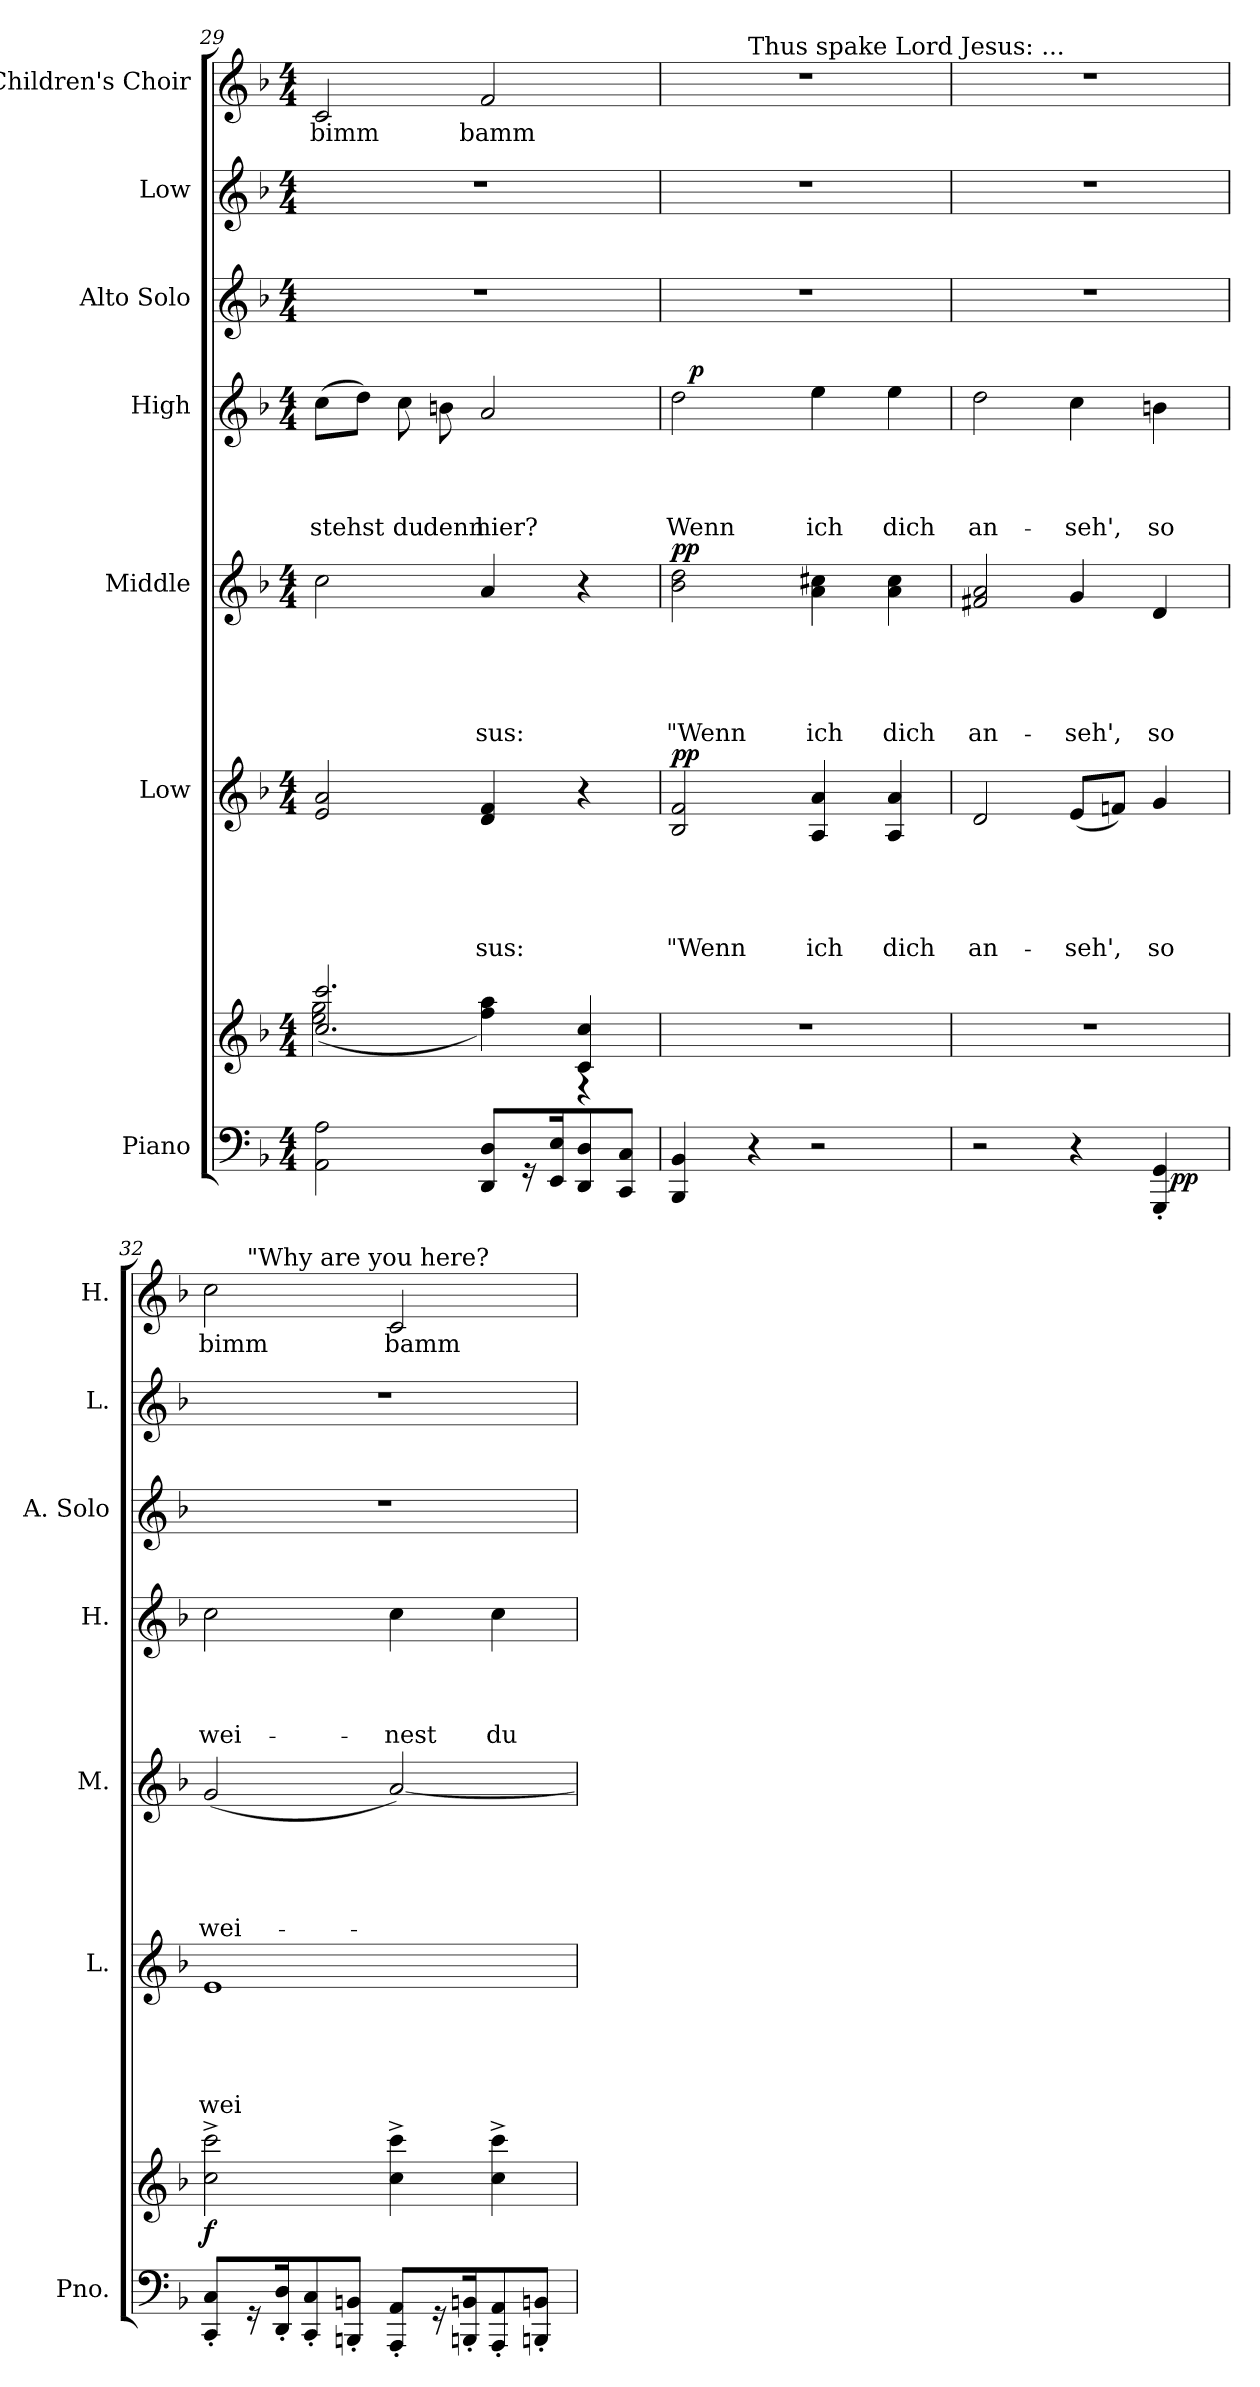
**kern	**kern	**dynam	**kern	**text	**text	**text	**text	**text	**dynam	**kern	**text	**text	**text	**text	**text	**dynam	**kern	**text	**text	**text	**text	**dynam	**kern	**kern	**kern	**text
*part7	*part7	*part7	*part6	*part6	*part6	*part6	*part6	*part6	*part6	*part5	*part5	*part5	*part5	*part5	*part5	*part5	*part4	*part4	*part4	*part4	*part4	*part4	*part3	*part2	*part1	*part1
*staff8	*staff7	*staff7/8	*staff6	*staff6	*staff6	*staff6	*staff6	*staff6	*staff6	*staff5	*staff5	*staff5	*staff5	*staff5	*staff5	*staff5	*staff4	*staff4	*staff4	*staff4	*staff4	*staff4	*staff3	*staff2	*staff1	*staff1
*I"Piano	*	*	*I"Low	*	*	*	*	*	*	*I"Middle	*	*	*	*	*	*	*I"High	*	*	*	*	*	*I"Alto Solo	*I"Low	*I"Children's Choir	*
*I'Pno.	*	*	*I'L.	*	*	*	*	*	*	*I'M.	*	*	*	*	*	*	*I'H.	*	*	*	*	*	*I'A.  Solo	*I'L.	*I'H.	*
*clefF4	*clefG2	*	*clefG2	*	*	*	*	*	*	*clefG2	*	*	*	*	*	*	*clefG2	*	*	*	*	*	*clefG2	*clefG2	*clefG2	*
*k[b-]	*k[b-]	*	*k[b-]	*	*	*	*	*	*	*k[b-]	*	*	*	*	*	*	*k[b-]	*	*	*	*	*	*k[b-]	*k[b-]	*k[b-]	*
*F:	*F:	*	*F:	*	*	*	*	*	*	*F:	*	*	*	*	*	*	*F:	*	*	*	*	*	*F:	*F:	*F:	*
*M4/4	*M4/4	*	*M4/4	*	*	*	*	*	*	*M4/4	*	*	*	*	*	*	*M4/4	*	*	*	*	*	*M4/4	*M4/4	*M4/4	*
=29	=29	=29	=29	=29	=29	=29	=29	=29	=29	=29	=29	=29	=29	=29	=29	=29	=29	=29	=29	=29	=29	=29	=29	=29	=29	=29
*	*^	*	*	*	*	*	*	*	*	*	*	*	*	*	*	*	*	*	*	*	*	*	*	*	*	*
2AA\ 2A\	2.cc/ 2.ccc/	(2ee\ 2gg\	.	2e/ 2a/	.	.	.	.	.	.	2cc	.	.	.	.	.	.	(8cc\L	.	.	.	stehst	.	1r	1r	2c/	bimm
.	.	.	.	.	.	.	.	.	.	.	.	.	.	.	.	.	.	8dd\J)	.	.	.	.	.	.	.	.	.
.	.	.	.	.	.	.	.	.	.	.	.	.	.	.	.	.	.	8cc\	.	.	.	du	.	.	.	.	.
.	.	.	.	.	.	.	.	.	.	.	.	.	.	.	.	.	.	8bn\	.	.	.	denn	.	.	.	.	.
8DD/ 8D/L	.	4ff\ 4aa\)	.	4d/ 4f/	.	.	.	.	-sus:	.	4a	.	.	.	.	-sus:	.	2a/	.	.	.	hier?	.	.	.	2f/	bamm
16r	.	.	.	.	.	.	.	.	.	.	.	.	.	.	.	.	.	.	.	.	.	.	.	.	.	.	.
16EE/ 16E/k	.	.	.	.	.	.	.	.	.	.	.	.	.	.	.	.	.	.	.	.	.	.	.	.	.	.	.
8DD/ 8D/	4c/ 4cc/	4rE	.	4r	.	.	.	.	.	.	4r	.	.	.	.	.	.	.	.	.	.	.	.	.	.	.	.
8CC/ 8C/J	.	.	.	.	.	.	.	.	.	.	.	.	.	.	.	.	.	.	.	.	.	.	.	.	.	.	.
*	*v	*v	*	*	*	*	*	*	*	*	*	*	*	*	*	*	*	*	*	*	*	*	*	*	*	*	*
!!LO:LB:g=z
=30	=30	=30	=30	=30	=30	=30	=30	=30	=30	=30	=30	=30	=30	=30	=30	=30	=30	=30	=30	=30	=30	=30	=30	=30	=30	=30
!	!	!	!	!	!	!	!	!	!	!	!	!	!	!	!	!	!LO:TX:a:B:t=sanft (soft)	!	!	!	!	!	!	!	!	!
!	!	!	!	!	!	!	!	!	!LO:DY:a	!	!	!	!	!	!	!LO:DY:a	!	!	!	!	!	!	!	!	!	!
*	*	*	*	*	*	*	*	*	*	*	*	*	*	*	*	*	*^	*	*	*	*	*	*	*	*^	*
4BBB-/ 4BB-/	1r	.	2B-/ 2f/	.	.	.	.	"Wenn	pp	2b-\ 2dd\	.	.	.	.	"Wenn	pp	2dd\	32ryy	.	.	.	Wenn	.	1r	1r	1r	4ryy	.
!	!	!	!	!	!	!	!	!	!	!	!	!	!	!	!	!	!	!	!	!	!	!	!LO:DY:a	!	!	!	!	!
.	.	.	.	.	.	.	.	.	.	.	.	.	.	.	.	.	.	2ryy	.	.	.	.	p	.	.	.	.	.
!	!	!	!	!	!	!	!	!	!	!	!	!	!	!	!	!	!	!	!	!	!	!	!	!	!	!	!LO:TX:a:t=Thus spake Lord Jesus&colon; ...	!
4r	.	.	.	.	.	.	.	.	.	.	.	.	.	.	.	.	.	.	.	.	.	.	.	.	.	.	2.ryy	.
2r	.	.	4A/ 4a/	.	.	.	.	ich	.	4a\ 4cc#X\	.	.	.	.	ich	.	4ee\	.	.	.	.	ich	.	.	.	.	.	.
.	.	.	.	.	.	.	.	.	.	.	.	.	.	.	.	.	.	4...ryy	.	.	.	.	.	.	.	.	.	.
.	.	.	4A/ 4a/	.	.	.	.	dich	.	4a\ 4cc#\	.	.	.	.	dich	.	4ee\	.	.	.	.	dich	.	.	.	.	.	.
*	*	*	*	*	*	*	*	*	*	*	*	*	*	*	*	*	*v	*v	*	*	*	*	*	*	*	*v	*v	*
=31	=31	=31	=31	=31	=31	=31	=31	=31	=31	=31	=31	=31	=31	=31	=31	=31	=31	=31	=31	=31	=31	=31	=31	=31	=31	=31
*^	*	*	*	*	*	*	*	*	*	*	*	*	*	*	*	*	*	*	*	*	*	*	*	*	*	*
2r	2ryy	1r	.	2d/	.	.	.	.	an-	.	2f#X/ 2a/	.	.	.	.	an-	.	2dd\	.	.	.	an-	.	1r	1r	1r	.
4r	4ryy	.	.	(8e/L	.	.	.	.	-seh',	.	4g	.	.	.	.	-seh',	.	4cc\	.	.	.	-seh',	.	.	.	.	.
.	.	.	.	8fn/J)	.	.	.	.	.	.	.	.	.	.	.	.	.	.	.	.	.	.	.	.	.	.	.
4GGG/'< 4GG/'<	32ryy	.	.	4g/	.	.	.	.	so	.	4d	.	.	.	.	so	.	4bn\	.	.	.	so	.	.	.	.	.
!	!	!	!LO:DY:b=2	!	!	!	!	!	!	!	!	!	!	!	!	!	!	!	!	!	!	!	!	!	!	!	!
.	8..ryy	.	pp	.	.	.	.	.	.	.	.	.	.	.	.	.	.	.	.	.	.	.	.	.	.	.	.
=32	=32	=32	=32	=32	=32	=32	=32	=32	=32	=32	=32	=32	=32	=32	=32	=32	=32	=32	=32	=32	=32	=32	=32	=32	=32	=32	=32
!	!	!	!LO:DY:b	!	!	!	!	!	!	!	!	!	!	!	!	!	!	!	!	!	!	!	!	!	!	!	!
*v	*v	*	*	*	*	*	*	*	*	*	*	*	*	*	*	*	*	*	*	*	*	*	*	*	*	*^	*
8CC/'< 8C/'<L	2cc\^> 2ccc\^>	f	1e	.	.	.	.	wei-	.	(2g/	.	.	.	.	wei-	.	2cc\	.	.	.	wei-	.	1r	1r	2cc\	8ryy	bimm
!	!	!	!	!	!	!	!	!	!	!	!	!	!	!	!	!	!	!	!	!	!	!	!	!	!	!LO:TX:a:t="Why are you here?	!
16r	.	.	.	.	.	.	.	.	.	.	.	.	.	.	.	.	.	.	.	.	.	.	.	.	.	2..ryy	.
16DD/'< 16D/'<k	.	.	.	.	.	.	.	.	.	.	.	.	.	.	.	.	.	.	.	.	.	.	.	.	.	.	.
8CC/'< 8C/'<	.	.	.	.	.	.	.	.	.	.	.	.	.	.	.	.	.	.	.	.	.	.	.	.	.	.	.
8BBBn/'< 8BBn/'<J	.	.	.	.	.	.	.	.	.	.	.	.	.	.	.	.	.	.	.	.	.	.	.	.	.	.	.
8AAA/'< 8AA/'<L	4cc\^> 4ccc\^>	.	.	.	.	.	.	.	.	[2a/)	.	.	.	.	.	.	4cc\	.	.	.	-nest	.	.	.	2c/	.	bamm
16r	.	.	.	.	.	.	.	.	.	.	.	.	.	.	.	.	.	.	.	.	.	.	.	.	.	.	.
16BBBn/'< 16BBn/'<k	.	.	.	.	.	.	.	.	.	.	.	.	.	.	.	.	.	.	.	.	.	.	.	.	.	.	.
8AAA/'< 8AA/'<	4cc\^> 4ccc\^>	.	.	.	.	.	.	.	.	.	.	.	.	.	.	.	4cc\	.	.	.	du	.	.	.	.	.	.
8BBBn/'< 8BBn/'<J	.	.	.	.	.	.	.	.	.	.	.	.	.	.	.	.	.	.	.	.	.	.	.	.	.	.	.
*	*	*	*	*	*	*	*	*	*	*	*	*	*	*	*	*	*	*	*	*	*	*	*	*	*v	*v	*
=	=	=	=	=	=	=	=	=	=	=	=	=	=	=	=	=	=	=	=	=	=	=	=	=	=	=
*-	*-	*-	*-	*-	*-	*-	*-	*-	*-	*-	*-	*-	*-	*-	*-	*-	*-	*-	*-	*-	*-	*-	*-	*-	*-	*-
